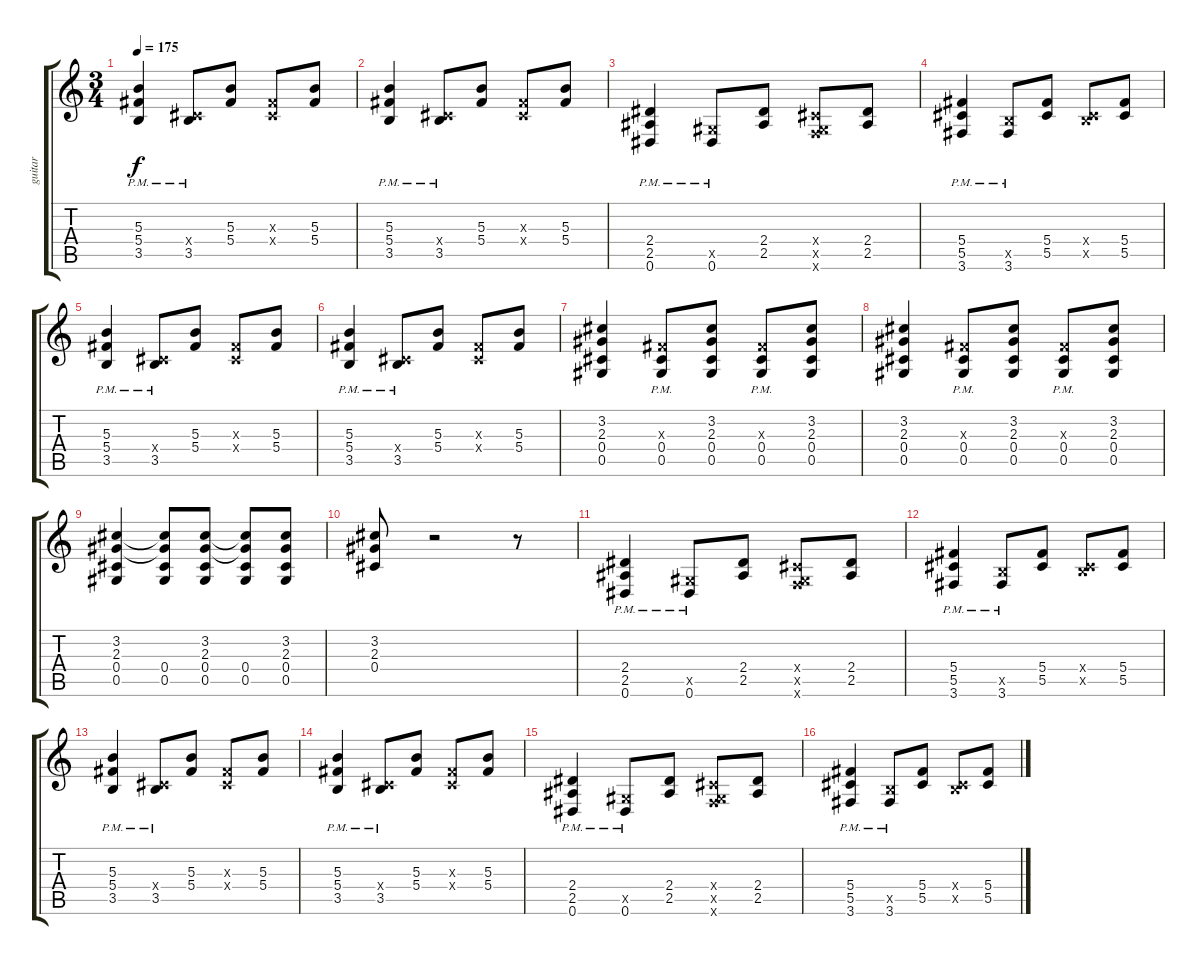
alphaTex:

\track ("guitar" "guitar") {instrument acousticguitarsteel}
\staff {score tabs}
\tuning (Eb4 Bb3 Gb3 Db3 Ab2 Eb2) {hide}
\ts (3 4)
\tempo 175
\clef g2
\ks c
(5.3{pm} 5.4{pm} 3.5).4{dy f} (0.4{x} 3.5{pm}).8 (5.3 5.4).8 (0.3{x} 0.4{x}).8 (5.3 5.4).8 |
(5.3{pm} 5.4{pm} 3.5).4 (0.4{x} 3.5{pm}).8 (5.3 5.4).8 (0.3{x} 0.4{x}).8 (5.3 5.4).8 |
(2.4{pm} 2.5{pm} 0.6).4 (0.5{x} 0.6{pm}).8 (2.4 2.5).8 (0.4{x} 0.5{x} 2.6{x}).8 (2.4 2.5).8 |
(5.4{pm} 5.5{pm} 3.6).4 (3.5{x} 3.6{pm}).8 (5.4 5.5).8 (0.4{x} 3.5{x}).8 (5.4 5.5).8 |
(5.3{pm} 5.4{pm} 3.5).4 (0.4{x} 3.5{pm}).8 (5.3 5.4).8 (0.3{x} 0.4{x}).8 (5.3 5.4).8 |
(5.3{pm} 5.4{pm} 3.5).4 (0.4{x} 3.5{pm}).8 (5.3 5.4).8 (0.3{x} 0.4{x}).8 (5.3 5.4).8 |
(3.2 2.3 0.4 0.5).4 (0.3{x} 0.4{pm} 0.5{pm}).8 (3.2 2.3 0.4 0.5).8 (0.3{x} 0.4{pm} 0.5{pm}).8 (3.2 2.3 0.4 0.5).8 |
(3.2 2.3 0.4 0.5).4 (0.3{x} 0.4{pm} 0.5{pm}).8 (3.2 2.3 0.4 0.5).8 (0.3{x} 0.4{pm} 0.5{pm}).8 (3.2 2.3 0.4 0.5).8 |
(3.2 2.3 0.4 0.5).4 (3.2{t} 2.3{t} 0.4 0.5).8 (3.2 2.3 0.4 0.5).8 (3.2{t} 2.3{t} 0.4 0.5).8 (3.2 2.3 0.4 0.5).8 |
(3.2 2.3 0.4).8 r.2 r.8 |
(2.4{pm} 2.5{pm} 0.6).4 (0.5{x} 0.6{pm}).8 (2.4 2.5).8 (0.4{x} 0.5{x} 2.6{x}).8 (2.4 2.5).8 |
(5.4{pm} 5.5{pm} 3.6).4 (3.5{x} 3.6{pm}).8 (5.4 5.5).8 (0.4{x} 3.5{x}).8 (5.4 5.5).8 |
(5.3{pm} 5.4{pm} 3.5).4 (0.4{x} 3.5{pm}).8 (5.3 5.4).8 (0.3{x} 0.4{x}).8 (5.3 5.4).8 |
(5.3{pm} 5.4{pm} 3.5).4 (0.4{x} 3.5{pm}).8 (5.3 5.4).8 (0.3{x} 0.4{x}).8 (5.3 5.4).8 |
(2.4{pm} 2.5{pm} 0.6).4 (0.5{x} 0.6{pm}).8 (2.4 2.5).8 (0.4{x} 0.5{x} 2.6{x}).8 (2.4 2.5).8 |
(5.4{pm} 5.5{pm} 3.6).4 (3.5{x} 3.6{pm}).8 (5.4 5.5).8 (0.4{x} 3.5{x}).8 (5.4 5.5).8
